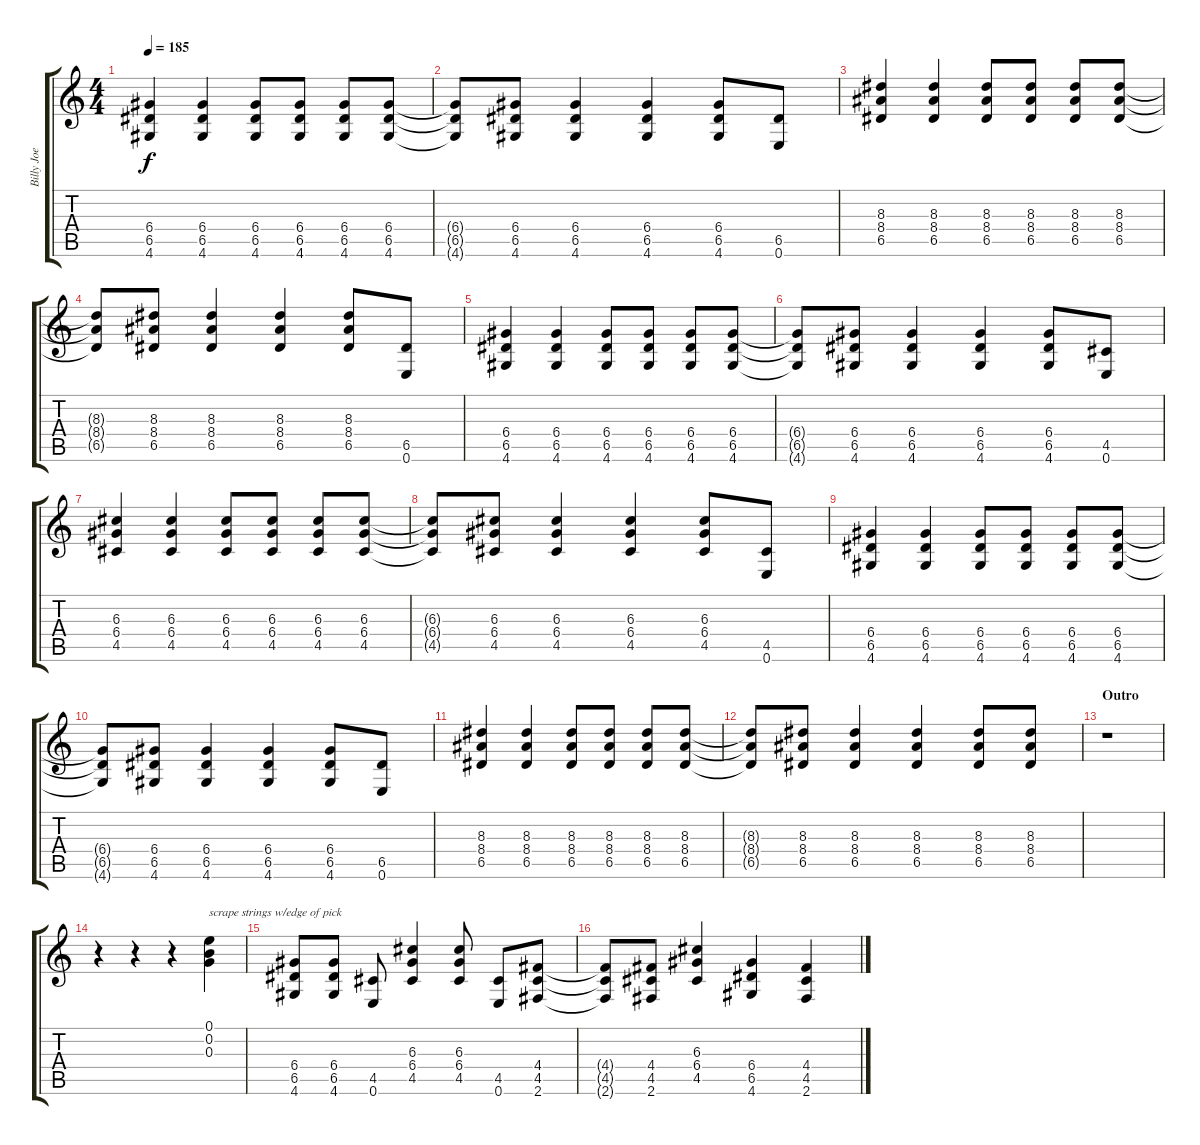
\track ("Billy Joe Distortion" "Billy Joe ") {instrument distortionguitar}
\staff {score tabs}
\tuning (E4 B3 G3 D3 A2 E2) {hide}
\ts (4 4)
\tempo 185
\clef g2
\ks c
(6.4 6.5 4.6).4{dy f} (6.4 6.5 4.6).4 (6.4 6.5 4.6).8 (6.4 6.5 4.6).8 (6.4 6.5 4.6).8 (6.4 6.5 4.6).8 |
(6.4{t} 6.5{t} 4.6{t}).8 (6.4 6.5 4.6).8 (6.4 6.5 4.6).4 (6.4 6.5 4.6).4 (6.4 6.5 4.6).8 (6.5 0.6).8 |
(8.3 8.4 6.5).4 (8.3 8.4 6.5).4 (8.3 8.4 6.5).8 (8.3 8.4 6.5).8 (8.3 8.4 6.5).8 (8.3 8.4 6.5).8 |
(8.3{t} 8.4{t} 6.5{t}).8 (8.3 8.4 6.5).8 (8.3 8.4 6.5).4 (8.3 8.4 6.5).4 (8.3 8.4 6.5).8 (6.5 0.6).8 |
(6.4 6.5 4.6).4 (6.4 6.5 4.6).4 (6.4 6.5 4.6).8 (6.4 6.5 4.6).8 (6.4 6.5 4.6).8 (6.4 6.5 4.6).8 |
(6.4{t} 6.5{t} 4.6{t}).8 (6.4 6.5 4.6).8 (6.4 6.5 4.6).4 (6.4 6.5 4.6).4 (6.4 6.5 4.6).8 (4.5 0.6).8 |
(6.3 6.4 4.5).4 (6.3 6.4 4.5).4 (6.3 6.4 4.5).8 (6.3 6.4 4.5).8 (6.3 6.4 4.5).8 (6.3 6.4 4.5).8 |
(6.3{t} 6.4{t} 4.5{t}).8 (6.3 6.4 4.5).8 (6.3 6.4 4.5).4 (6.3 6.4 4.5).4 (6.3 6.4 4.5).8 (4.5 0.6).8 |
(6.4 6.5 4.6).4 (6.4 6.5 4.6).4 (6.4 6.5 4.6).8 (6.4 6.5 4.6).8 (6.4 6.5 4.6).8 (6.4 6.5 4.6).8 |
(6.4{t} 6.5{t} 4.6{t}).8 (6.4 6.5 4.6).8 (6.4 6.5 4.6).4 (6.4 6.5 4.6).4 (6.4 6.5 4.6).8 (6.5 0.6).8 |
(8.3 8.4 6.5).4 (8.3 8.4 6.5).4 (8.3 8.4 6.5).8 (8.3 8.4 6.5).8 (8.3 8.4 6.5).8 (8.3 8.4 6.5).8 |
(8.3{t} 8.4{t} 6.5{t}).8 (8.3 8.4 6.5).8 (8.3 8.4 6.5).4 (8.3 8.4 6.5).4 (8.3 8.4 6.5).8 (8.3 8.4 6.5).8 |
\section ("" "Outro")
r.1 |
r.4 r.4 r.4 (0.1 0.2 0.3).4{txt "scrape strings w/edge of pick"} |
(6.4 6.5 4.6).8 (6.4 6.5 4.6).8 (4.5 0.6).8 (6.3 6.4 4.5).4 (6.3 6.4 4.5).8 (4.5 0.6).8 (4.4 4.5 2.6).8 |
(4.4{t} 4.5{t} 2.6{t}).8 (4.4 4.5 2.6).8 (6.3 6.4 4.5).4 (6.4 6.5 4.6).4 (4.4 4.5 2.6).4
